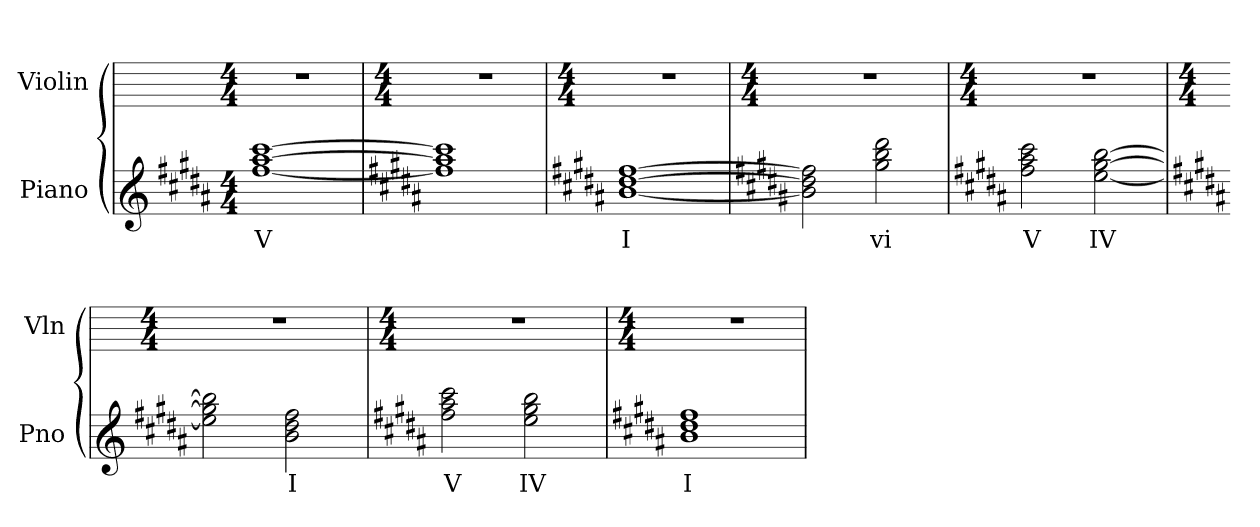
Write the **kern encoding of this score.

**kern	**text	**kern
*part2	*part2	*part1
*staff2	*staff2	*staff1
*I"Piano	*	*I"Violin
*I'Pno	*	*I'Vln
*k[f#c#g#d#a#]	*	*
*B:	*	*
*M4/4	*	*M4/4
=	=	=
[1ff# [1aa# [1ccc#	V	1r
=	=	=
*k[f#c#g#d#a#]	*	*
*B:	*	*
*	*	*M4/4
1ff#] 1aa#] 1ccc#]	.	1r
=	=	=
*k[f#c#g#d#a#]	*	*
*B:	*	*
*	*	*M4/4
[1b [1dd# [1ff#	I	1r
=	=	=
*k[f#c#g#d#a#]	*	*
*B:	*	*
*	*	*M4/4
2b] 2dd#] 2ff#]	.	1r
2gg# 2bb 2ddd#	vi	.
=	=	=
*k[f#c#g#d#a#]	*	*
*B:	*	*
*	*	*M4/4
2ff# 2aa# 2ccc#	V	1r
[2ee [2gg# [2bb	IV	.
=	=	=
*k[f#c#g#d#a#]	*	*
*B:	*	*
*	*	*M4/4
2ee] 2gg#] 2bb]	.	1r
2b 2dd# 2ff#	I	.
=	=	=
*k[f#c#g#d#a#]	*	*
*B:	*	*
*	*	*M4/4
2ff# 2aa# 2ccc#	V	1r
2ee 2gg# 2bb	IV	.
=	=	=
*k[f#c#g#d#a#]	*	*
*B:	*	*
*	*	*M4/4
1b 1dd# 1ff#	I	1r
=	=	=
*-	*-	*-
